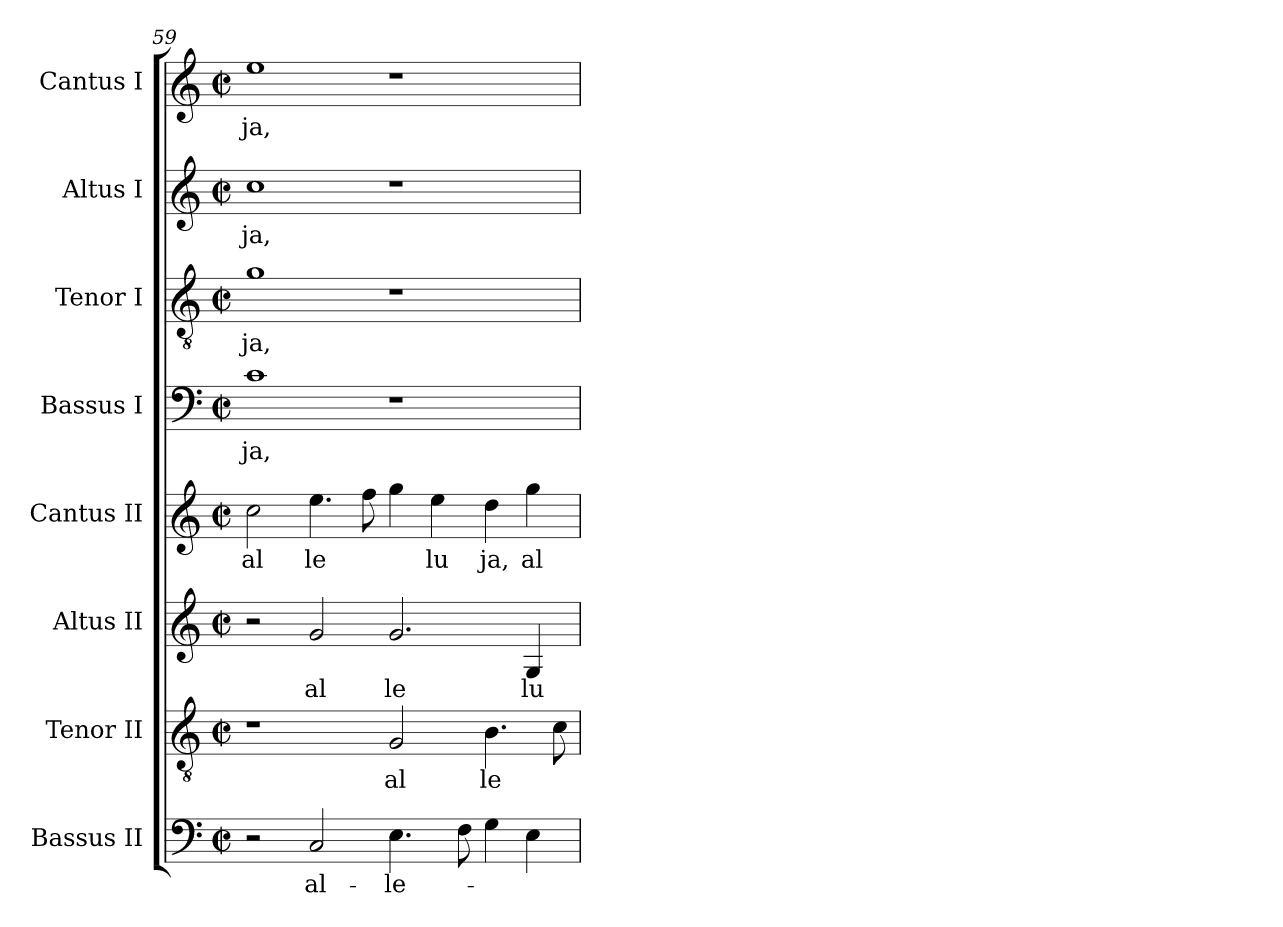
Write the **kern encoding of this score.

**kern	**text	**kern	**text	**kern	**text	**kern	**text	**kern	**text	**kern	**text	**kern	**text	**kern	**text
*part8	*part8	*part7	*part7	*part6	*part6	*part5	*part5	*part4	*part4	*part3	*part3	*part2	*part2	*part1	*part1
*staff8	*staff8	*staff7	*staff7	*staff6	*staff6	*staff5	*staff5	*staff4	*staff4	*staff3	*staff3	*staff2	*staff2	*staff1	*staff1
*I"Bassus II	*	*I"Tenor II	*	*I"Altus II	*	*I"Cantus II	*	*I"Bassus I	*	*I"Tenor I	*	*I"Altus I	*	*I"Cantus I	*
*clefF4	*	*clefGv2	*	*clefG2	*	*clefG2	*	*clefF4	*	*clefGv2	*	*clefG2	*	*clefG2	*
*M2/2	*	*M2/2	*	*M2/2	*	*M2/2	*	*M2/2	*	*M2/2	*	*M2/2	*	*M2/2	*
*met(c|)	*	*met(c|)	*	*met(c|)	*	*met(c|)	*	*met(c|)	*	*met(c|)	*	*met(c|)	*	*met(c|)	*
=59	=59	=59	=59	=59	=59	=59	=59	=59	=59	=59	=59	=59	=59	=59	=59
!	!	!	!	!	!	!	!LO:LY:b:cj	!	!LO:LY:b:cj	!	!LO:LY:b:cj	!	!LO:LY:b:cj	!	!LO:LY:b:cj
2r	.	1r	.	2r	.	2cc\	al	1c	ja,	1g	ja,	1cc	ja,	1ee	ja,
!	!LO:LY:b:cj	!	!	!	!LO:LY:b:cj	!	!LO:LY:b:cj	!	!	!	!	!	!	!	!
2C/	al-	.	.	2g/	al	4.ee\	le	.	.	.	.	.	.	.	.
.	.	.	.	.	.	8ff\	.	.	.	.	.	.	.	.	.
!	!LO:LY:b:cj	!	!LO:LY:b:cj	!	!LO:LY:b:cj	!	!	!	!	!	!	!	!	!	!
4.E\	-le-	2G/	al	2.g/	le	4gg\	.	1r	.	1r	.	1r	.	1r	.
!	!	!	!	!	!	!	!LO:LY:b:cj	!	!	!	!	!	!	!	!
.	.	.	.	.	.	4ee\	lu	.	.	.	.	.	.	.	.
8F\	.	.	.	.	.	.	.	.	.	.	.	.	.	.	.
!	!	!	!LO:LY:b:cj	!	!	!	!LO:LY:b:cj	!	!	!	!	!	!	!	!
4G\	.	4.B\	le	.	.	4dd\	ja,	.	.	.	.	.	.	.	.
!	!	!	!	!	!LO:LY:b:cj	!	!LO:LY:b:cj	!	!	!	!	!	!	!	!
4E\	.	.	.	4G/	lu	4gg\	al	.	.	.	.	.	.	.	.
.	.	8c\	.	.	.	.	.	.	.	.	.	.	.	.	.
=	=	=	=	=	=	=	=	=	=	=	=	=	=	=	=
*-	*-	*-	*-	*-	*-	*-	*-	*-	*-	*-	*-	*-	*-	*-	*-
